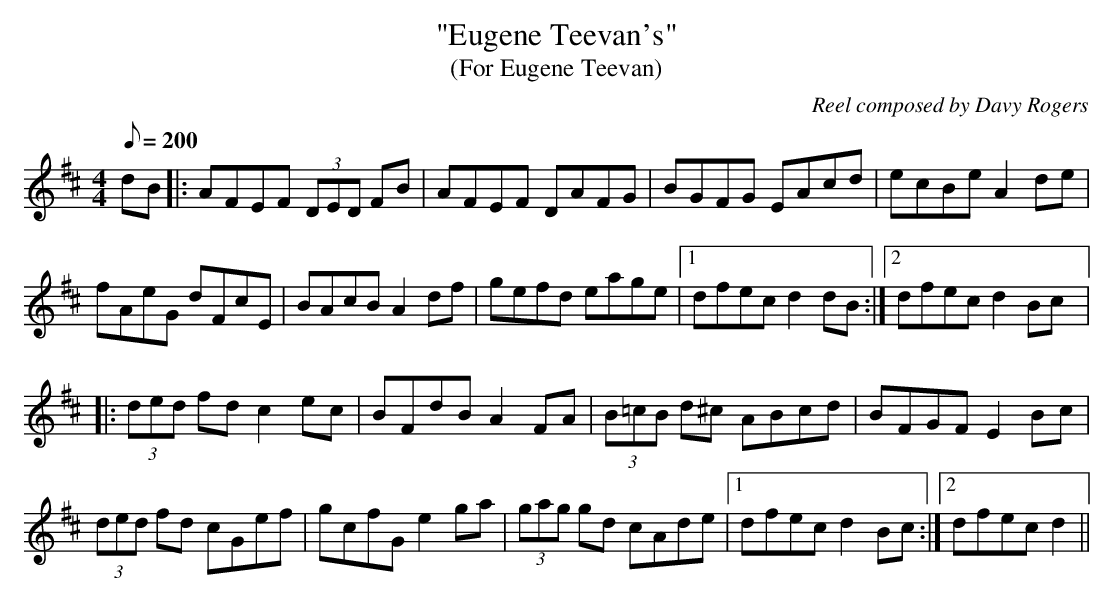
X:1
T:"Eugene Teevan's"
T:(For Eugene Teevan)
C:Reel composed by Davy Rogers
L:1/8
Q:200
M:4/4
K:D
dB |: AFEF (3DED FB | AFEF DAFG | BGFG EAcd | ecBe A2 de |
fAeG dFcE | BAcB A2 df | gefd eage |1 dfec d2 dB :|2 dfec d2 Bc |:
(3ded fd c2 ec |BFdB A2 FA |(3B=cB d^c ABcd | BFGF E2 Bc |
(3ded fd cGef | gcfG e2 ga |(3gag gd cAde |1 dfec d2 Bc :|2 dfec d2 ||
